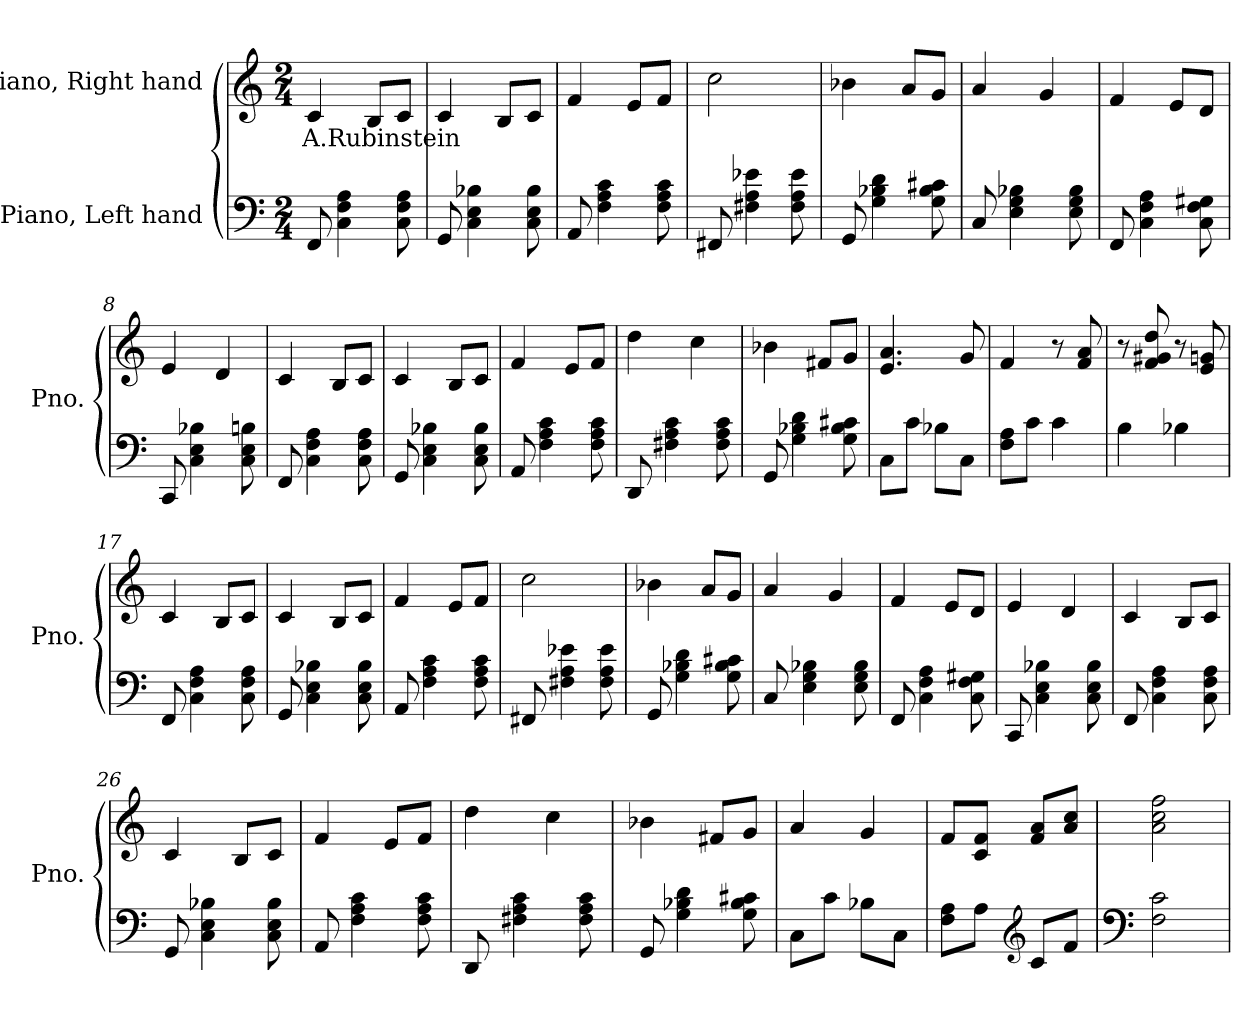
**kern	**kern	**text
*part2	*part1	*part1
*staff2	*staff1	*staff1
*I"Piano, Left hand	*I"Piano, Right hand	*
*I'Pno.	*I'Pno.	*
*clefF4	*clefG2	*
*k[]	*k[]	*
*M2/4	*M2/4	*
*MM100	*MM100	*
=1	=1	=1
!	!	!LO:LY:b
8FF/	4c/	A.Rubinstein
4C\ 4F\ 4A\	.	.
.	8B/L	.
8C\ 8F\ 8A\	8c/J	.
=2	=2	=2
8GG/	4c/	.
4C\ 4E\ 4B-X\	.	.
.	8B/L	.
8C\ 8E\ 8B-\	8c/J	.
=3	=3	=3
8AA/	4f/	.
4F\ 4A\ 4c\	.	.
.	8e/L	.
8F\ 8A\ 8c\	8f/J	.
=4	=4	=4
8FF#X/	2cc\	.
4F#X\ 4A\ 4e-X\	.	.
8F#\ 8A\ 8e-\	.	.
=5	=5	=5
8GG/	4b-X\	.
4G\ 4B-X\ 4d\	.	.
.	8a/L	.
8G\ 8B-\ 8c#X\	8g/J	.
!!LO:LB:g=z
=6	=6	=6
8C/	4a/	.
4E\ 4G\ 4B-X\	.	.
.	4g/	.
8E\ 8G\ 8B-\	.	.
=7	=7	=7
8FF/	4f/	.
4C\ 4F\ 4A\	.	.
.	8e/L	.
8C\ 8F\ 8G#X\	8d/J	.
=8	=8	=8
8CC/	4e/	.
4C\ 4E\ 4B-X\	.	.
.	4d/	.
8C\ 8E\ 8Bn\	.	.
=9	=9	=9
8FF/	4c/	.
4C\ 4F\ 4A\	.	.
.	8B/L	.
8C\ 8F\ 8A\	8c/J	.
=10	=10	=10
8GG/	4c/	.
4C\ 4E\ 4B-X\	.	.
.	8B/L	.
8C\ 8E\ 8B-\	8c/J	.
=11	=11	=11
8AA/	4f/	.
4F\ 4A\ 4c\	.	.
.	8e/L	.
8F\ 8A\ 8c\	8f/J	.
=12	=12	=12
8DD/	4dd\	.
4F#X\ 4A\ 4c\	.	.
.	4cc\	.
8F#\ 8A\ 8c\	.	.
!!LO:LB:g=z
=13	=13	=13
8GG/	4b-X\	.
4G\ 4B-X\ 4d\	.	.
.	8f#X/L	.
8G\ 8B-\ 8c#X\	8g/J	.
=14	=14	=14
8C\L	4.e/ 4.a/	.
8c\J	.	.
8B-X\L	.	.
8C\J	8g/	.
=15	=15	=15
8F\ 8A\L	4f/	.
8c\J	.	.
4c\	8r	.
.	8f/ 8a/	.
=16	=16	=16
4B\	8r	.
.	8f/ 8g#X/ 8dd/	.
4B-X\	8r	.
.	8e/ 8gn/	.
=17	=17	=17
8FF/	4c/	.
4C\ 4F\ 4A\	.	.
.	8B/L	.
8C\ 8F\ 8A\	8c/J	.
=18	=18	=18
8GG/	4c/	.
4C\ 4E\ 4B-X\	.	.
.	8B/L	.
8C\ 8E\ 8B-\	8c/J	.
=19	=19	=19
8AA/	4f/	.
4F\ 4A\ 4c\	.	.
.	8e/L	.
8F\ 8A\ 8c\	8f/J	.
!!LO:LB:g=z
=20	=20	=20
8FF#X/	2cc\	.
4F#X\ 4A\ 4e-X\	.	.
8F#\ 8A\ 8e-\	.	.
=21	=21	=21
8GG/	4b-X\	.
4G\ 4B-X\ 4d\	.	.
.	8a/L	.
8G\ 8B-\ 8c#X\	8g/J	.
=22	=22	=22
8C/	4a/	.
4E\ 4G\ 4B-X\	.	.
.	4g/	.
8E\ 8G\ 8B-\	.	.
=23	=23	=23
8FF/	4f/	.
4C\ 4F\ 4A\	.	.
.	8e/L	.
8C\ 8F\ 8G#X\	8d/J	.
=24	=24	=24
8CC/	4e/	.
4C\ 4E\ 4B-X\	.	.
.	4d/	.
8C\ 8E\ 8B-\	.	.
=25	=25	=25
8FF/	4c/	.
4C\ 4F\ 4A\	.	.
.	8B/L	.
8C\ 8F\ 8A\	8c/J	.
=26	=26	=26
8GG/	4c/	.
4C\ 4E\ 4B-X\	.	.
.	8B/L	.
8C\ 8E\ 8B-\	8c/J	.
!!LO:LB:g=z
=27	=27	=27
8AA/	4f/	.
4F\ 4A\ 4c\	.	.
.	8e/L	.
8F\ 8A\ 8c\	8f/J	.
=28	=28	=28
8DD/	4dd\	.
4F#X\ 4A\ 4c\	.	.
.	4cc\	.
8F#\ 8A\ 8c\	.	.
=29	=29	=29
8GG/	4b-X\	.
4G\ 4B-X\ 4d\	.	.
.	8f#X/L	.
8G\ 8B-\ 8c#X\	8g/J	.
=30	=30	=30
8C\L	4a/	.
8c\J	.	.
8B-X\L	4g/	.
8C\J	.	.
=31	=31	=31
8F\ 8A\L	8f/L	.
8A\J	8c/ 8f/J	.
*clefG2	*	*
8c/L	8f/ 8a/L	.
8f/J	8a/ 8cc/J	.
=32	=32	=32
*clefF4	*	*
2F\ 2c\	2a\ 2cc\ 2ff\	.
=	=	=
*-	*-	*-
